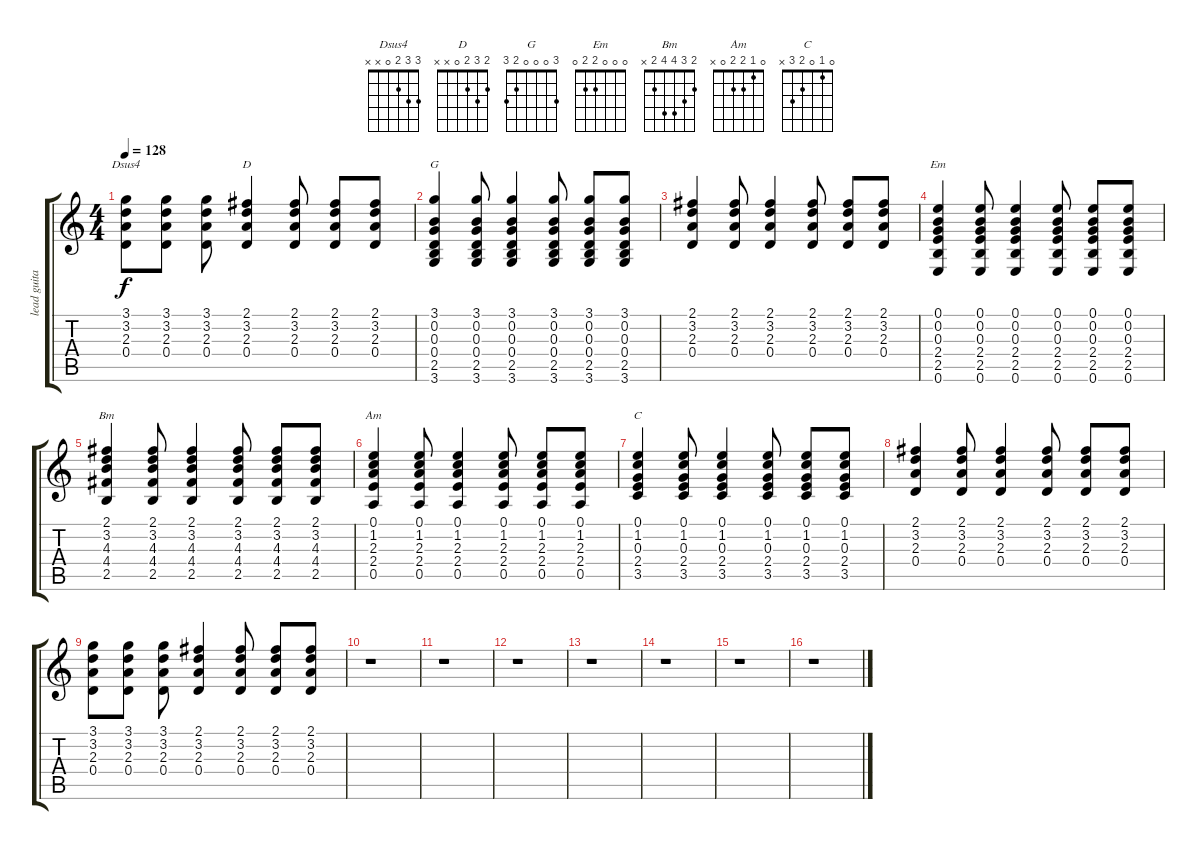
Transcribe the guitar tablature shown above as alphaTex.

\track ("lead guitar 2" "lead guita") {instrument distortionguitar}
\staff {score tabs}
\tuning (E4 B3 G3 D3 A2 E2) {hide}
\chord ("Dsus4" 3 3 2 0 x x)
\chord ("D" 2 3 2 0 x x)
\chord ("G" 3 0 0 0 2 3)
\chord ("Em" 0 0 0 2 2 0)
\chord ("Bm" 2 3 4 4 2 x)
\chord ("Am" 0 1 2 2 0 x)
\chord ("C" 0 1 0 2 3 x)
\ts (4 4)
\tempo 128
\clef g2
\ks c
(3.1 3.2 2.3 0.4).8{ch "Dsus4" dy f} (3.1 3.2 2.3 0.4).8 (3.1 3.2 2.3 0.4).8 (2.1 3.2 2.3 0.4).4{ch "D"} (2.1 3.2 2.3 0.4).8 (2.1 3.2 2.3 0.4).8 (2.1 3.2 2.3 0.4).8 |
(3.1 0.2 0.3 0.4 2.5 3.6).4{ch "G"} (3.1 0.2 0.3 0.4 2.5 3.6).8 (3.1 0.2 0.3 0.4 2.5 3.6).4 (3.1 0.2 0.3 0.4 2.5 3.6).8 (3.1 0.2 0.3 0.4 2.5 3.6).8 (3.1 0.2 0.3 0.4 2.5 3.6).8 |
(2.1 3.2 2.3 0.4).4 (2.1 3.2 2.3 0.4).8 (2.1 3.2 2.3 0.4).4 (2.1 3.2 2.3 0.4).8 (2.1 3.2 2.3 0.4).8 (2.1 3.2 2.3 0.4).8 |
(0.1 0.2 0.3 2.4 2.5 0.6).4{ch "Em"} (0.1 0.2 0.3 2.4 2.5 0.6).8 (0.1 0.2 0.3 2.4 2.5 0.6).4 (0.1 0.2 0.3 2.4 2.5 0.6).8 (0.1 0.2 0.3 2.4 2.5 0.6).8 (0.1 0.2 0.3 2.4 2.5 0.6).8 |
(2.1 3.2 4.3 4.4 2.5).4{ch "Bm"} (2.1 3.2 4.3 4.4 2.5).8 (2.1 3.2 4.3 4.4 2.5).4 (2.1 3.2 4.3 4.4 2.5).8 (2.1 3.2 4.3 4.4 2.5).8 (2.1 3.2 4.3 4.4 2.5).8 |
(0.1 1.2 2.3 2.4 0.5).4{ch "Am"} (0.1 1.2 2.3 2.4 0.5).8 (0.1 1.2 2.3 2.4 0.5).4 (0.1 1.2 2.3 2.4 0.5).8 (0.1 1.2 2.3 2.4 0.5).8 (0.1 1.2 2.3 2.4 0.5).8 |
(0.1 1.2 0.3 2.4 3.5).4{ch "C"} (0.1 1.2 0.3 2.4 3.5).8 (0.1 1.2 0.3 2.4 3.5).4 (0.1 1.2 0.3 2.4 3.5).8 (0.1 1.2 0.3 2.4 3.5).8 (0.1 1.2 0.3 2.4 3.5).8 |
(2.1 3.2 2.3 0.4).4 (2.1 3.2 2.3 0.4).8 (2.1 3.2 2.3 0.4).4 (2.1 3.2 2.3 0.4).8 (2.1 3.2 2.3 0.4).8 (2.1 3.2 2.3 0.4).8 |
(3.1 3.2 2.3 0.4).8 (3.1 3.2 2.3 0.4).8 (3.1 3.2 2.3 0.4).8 (2.1 3.2 2.3 0.4).4 (2.1 3.2 2.3 0.4).8 (2.1 3.2 2.3 0.4).8 (2.1 3.2 2.3 0.4).8 |
r.1 |
r.1 |
r.1 |
r.1 |
r.1 |
r.1 |
r.1
